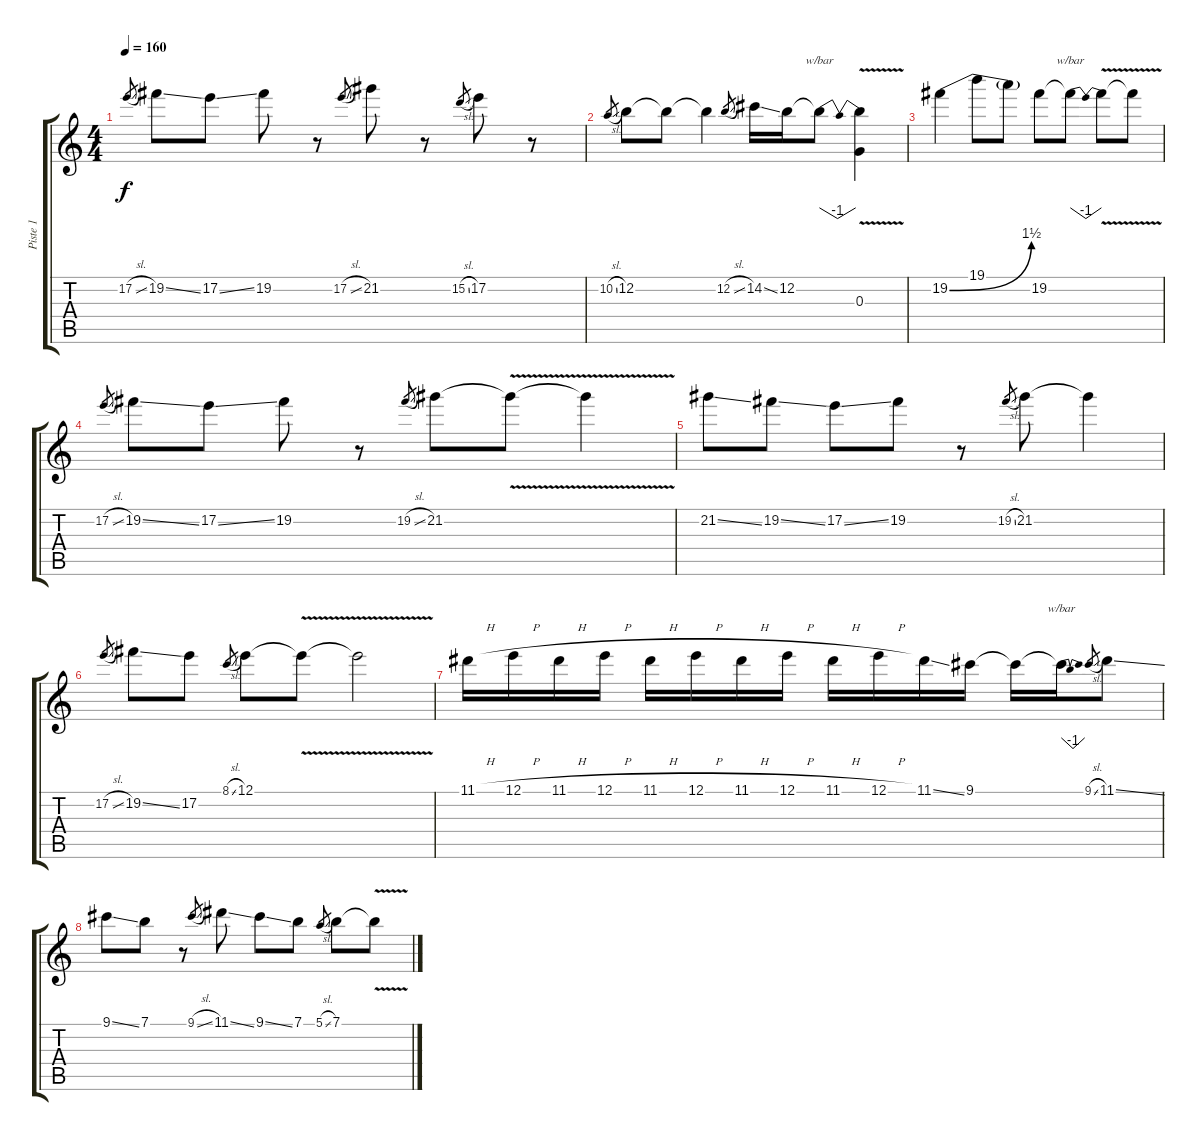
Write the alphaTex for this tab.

\track ("Piste 1" "Piste 1") {instrument distortionguitar}
\staff {score tabs}
\tuning (E4 B3 G3 D3 A2 E2) {hide}
\ts (4 4)
\tempo 160
\clef g2
\ks c
17.2{sl}.8{gr dy f} 19.2{ss}.8 17.2{ss}.8 19.2.8 r.8 17.2{sl}.8{gr} 21.2.8 r.8 15.2{sl}.8{gr} 17.2.8 r.8 |
10.2{sl}.8{gr} 12.2.8 12.2{t}.8 12.2{t}.4 12.2{sl}.8{gr} 14.2{ss}.16 12.2.16 12.2{t}.8{tbe (dip default 0 0 30 -4 60 0)} (12.2{v t} 0.3{v}).4 |
19.2{be (bend 0 0 60 6)}.4 19.1.8 19.2{t}.8 19.2.8 19.2{t}.8{tbe (dip default 0 0 30 -4 60 0)} 19.2{v t}.8 19.2{v t}.8 |
17.2{sl}.8{gr} 19.2{ss}.8 17.2{ss}.8 19.2.8 r.8 19.2{sl}.8{gr} 21.2.8 21.2{v t}.8 21.2{v t}.4 |
21.2{ss}.8 19.2{ss}.8 17.2{ss}.8 19.2.8 r.8 19.2{sl}.8{gr} 21.2.8 21.2{t}.4 |
17.2{sl}.8{gr} 19.2{ss}.8 17.2.8 8.1{sl}.8{gr} 12.1.8 12.1{v t}.8 12.1{v t}.2 |
11.1{h}.16 12.1{h}.16 11.1{h}.16 12.1{h}.16 11.1{h}.16 12.1{h}.16 11.1{h}.16 12.1{h}.16 11.1{h}.16 12.1{h}.16 11.1{ss}.16 9.1.16 9.1{t}.16 9.1{t}.16{tbe (dip default 0 0 30 -4 60 0)} 9.1{sl}.8{gr} 11.1{ss}.8 |
9.1{ss}.8 7.1.8 r.8 9.1{sl}.8{gr} 11.1{ss}.8 9.1{ss}.8 7.1.8 5.1{sl}.8{gr} 7.1.8 7.1{v t}.8
